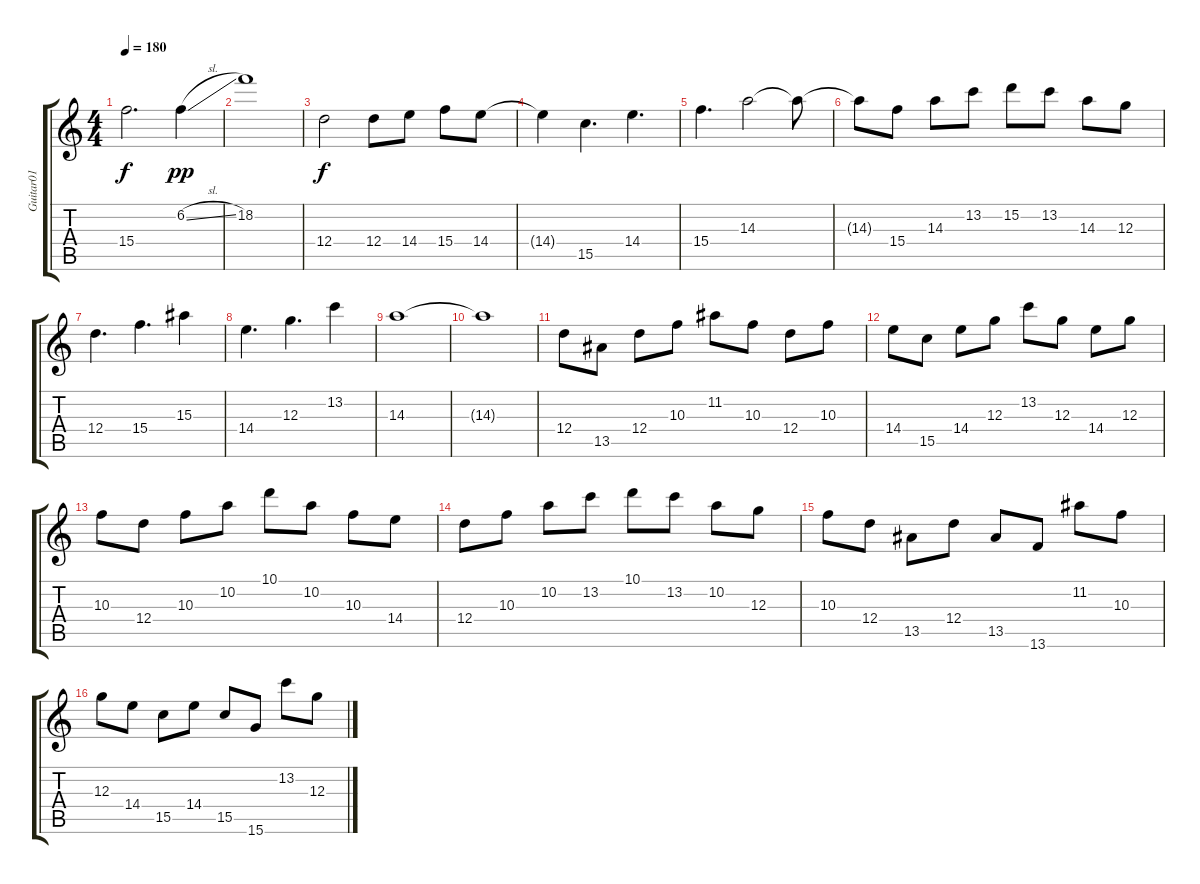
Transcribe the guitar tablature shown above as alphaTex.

\track ("Guitar01" "Guitar01") {instrument distortionguitar}
\staff {score tabs}
\tuning (E4 B3 G3 D3 A2 E2) {hide}
\ts (4 4)
\tempo 180
\clef g2
\ks c
15.4.2{d dy f} 6.2{sl}.4{dy pp} |
18.2.1 |
12.4.2{dy f} 12.4.8 14.4.8 15.4.8 14.4.8 |
14.4{t}.4 15.5.4{d} 14.4.4{d} |
15.4.4{d} 14.3.2 14.3{t}.8 |
14.3{t}.8 15.4.8 14.3.8 13.2.8 15.2.8 13.2.8 14.3.8 12.3.8 |
12.4.4{d} 15.4.4{d} 15.3.4 |
14.4.4{d} 12.3.4{d} 13.2.4 |
14.3.1 |
14.3{t}.1 |
12.4.8 13.5.8 12.4.8 10.3.8 11.2.8{volume 0} 10.3.8 12.4.8 10.3.8 |
14.4.8 15.5.8 14.4.8 12.3.8 13.2.8 12.3.8 14.4.8 12.3.8 |
10.3.8 12.4.8 10.3.8 10.2.8 10.1.8 10.2.8 10.3.8 14.4.8 |
12.4.8 10.3.8 10.2.8 13.2.8 10.1.8 13.2.8 10.2.8 12.3.8 |
10.3.8 12.4.8 13.5.8 12.4.8 13.5.8 13.6.8 11.2.8 10.3.8 |
12.3.8 14.4.8 15.5.8 14.4.8 15.5.8 15.6.8 13.2.8 12.3.8
